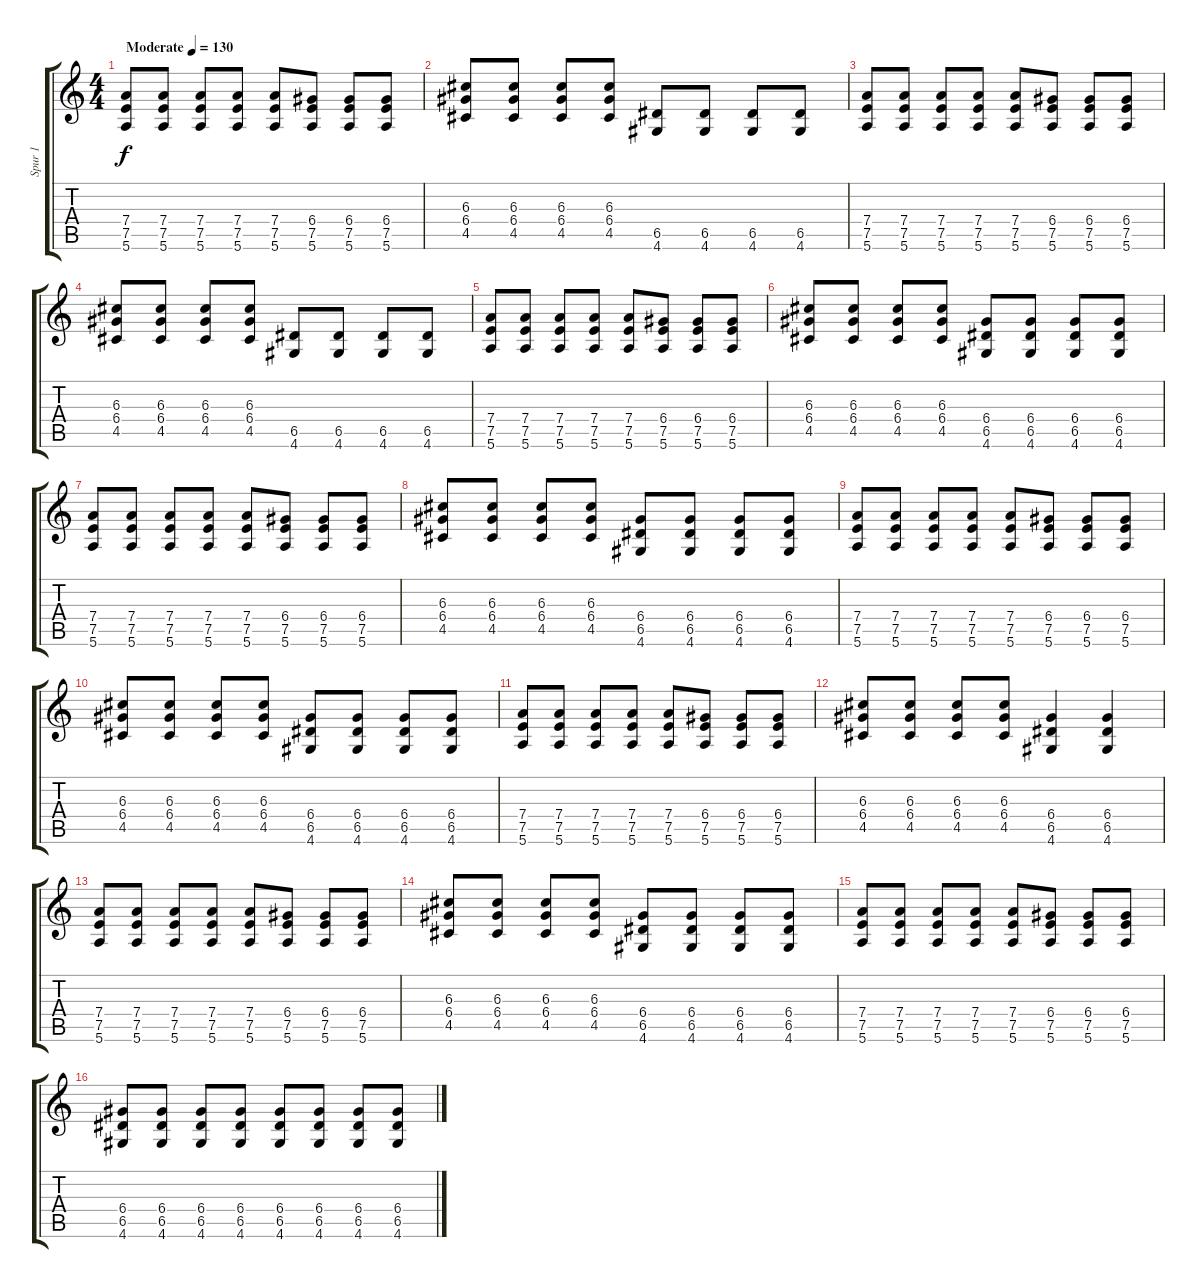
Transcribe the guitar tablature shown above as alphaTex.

\track ("Spur 1" "Spur 1") {instrument distortionguitar}
\staff {score tabs}
\tuning (E4 B3 G3 D3 A2 E2) {hide}
\ts (4 4)
\tempo (130 "Moderate")
\clef g2
\ks c
(7.4 7.5 5.6).8{dy f instrument distortionguitar} (7.4 7.5 5.6).8 (7.4 7.5 5.6).8 (7.4 7.5 5.6).8 (7.4 7.5 5.6).8 (6.4 7.5 5.6).8 (6.4 7.5 5.6).8 (6.4 7.5 5.6).8 |
(6.3 6.4 4.5).8 (6.3 6.4 4.5).8 (6.3 6.4 4.5).8 (6.3 6.4 4.5).8 (6.5 4.6).8 (6.5 4.6).8 (6.5 4.6).8 (6.5 4.6).8 |
(7.4 7.5 5.6).8 (7.4 7.5 5.6).8 (7.4 7.5 5.6).8 (7.4 7.5 5.6).8 (7.4 7.5 5.6).8 (6.4 7.5 5.6).8 (6.4 7.5 5.6).8 (6.4 7.5 5.6).8 |
(6.3 6.4 4.5).8 (6.3 6.4 4.5).8 (6.3 6.4 4.5).8 (6.3 6.4 4.5).8 (6.5 4.6).8 (6.5 4.6).8 (6.5 4.6).8 (6.5 4.6).8 |
(7.4 7.5 5.6).8 (7.4 7.5 5.6).8 (7.4 7.5 5.6).8 (7.4 7.5 5.6).8 (7.4 7.5 5.6).8 (6.4 7.5 5.6).8 (6.4 7.5 5.6).8 (6.4 7.5 5.6).8 |
(6.3 6.4 4.5).8 (6.3 6.4 4.5).8 (6.3 6.4 4.5).8 (6.3 6.4 4.5).8 (6.4 6.5 4.6).8 (6.4 6.5 4.6).8 (6.4 6.5 4.6).8 (6.4 6.5 4.6).8 |
(7.4 7.5 5.6).8 (7.4 7.5 5.6).8 (7.4 7.5 5.6).8 (7.4 7.5 5.6).8 (7.4 7.5 5.6).8 (6.4 7.5 5.6).8 (6.4 7.5 5.6).8 (6.4 7.5 5.6).8 |
(6.3 6.4 4.5).8 (6.3 6.4 4.5).8 (6.3 6.4 4.5).8 (6.3 6.4 4.5).8 (6.4 6.5 4.6).8 (6.4 6.5 4.6).8 (6.4 6.5 4.6).8 (6.4 6.5 4.6).8 |
(7.4 7.5 5.6).8 (7.4 7.5 5.6).8 (7.4 7.5 5.6).8 (7.4 7.5 5.6).8 (7.4 7.5 5.6).8 (6.4 7.5 5.6).8 (6.4 7.5 5.6).8 (6.4 7.5 5.6).8 |
(6.3 6.4 4.5).8 (6.3 6.4 4.5).8 (6.3 6.4 4.5).8 (6.3 6.4 4.5).8 (6.4 6.5 4.6).8 (6.4 6.5 4.6).8 (6.4 6.5 4.6).8 (6.4 6.5 4.6).8 |
(7.4 7.5 5.6).8 (7.4 7.5 5.6).8 (7.4 7.5 5.6).8 (7.4 7.5 5.6).8 (7.4 7.5 5.6).8 (6.4 7.5 5.6).8 (6.4 7.5 5.6).8 (6.4 7.5 5.6).8 |
(6.3 6.4 4.5).8 (6.3 6.4 4.5).8 (6.3 6.4 4.5).8 (6.3 6.4 4.5).8 (6.4 6.5 4.6).4 (6.4 6.5 4.6).4 |
(7.4 7.5 5.6).8 (7.4 7.5 5.6).8 (7.4 7.5 5.6).8 (7.4 7.5 5.6).8 (7.4 7.5 5.6).8 (6.4 7.5 5.6).8 (6.4 7.5 5.6).8 (6.4 7.5 5.6).8 |
(6.3 6.4 4.5).8 (6.3 6.4 4.5).8 (6.3 6.4 4.5).8 (6.3 6.4 4.5).8 (6.4 6.5 4.6).8 (6.4 6.5 4.6).8 (6.4 6.5 4.6).8 (6.4 6.5 4.6).8 |
(7.4 7.5 5.6).8 (7.4 7.5 5.6).8 (7.4 7.5 5.6).8 (7.4 7.5 5.6).8 (7.4 7.5 5.6).8 (6.4 7.5 5.6).8 (6.4 7.5 5.6).8 (6.4 7.5 5.6).8 |
(6.4 6.5 4.6).8 (6.4 6.5 4.6).8 (6.4 6.5 4.6).8 (6.4 6.5 4.6).8 (6.4 6.5 4.6).8 (6.4 6.5 4.6).8 (6.4 6.5 4.6).8 (6.4 6.5 4.6).8
